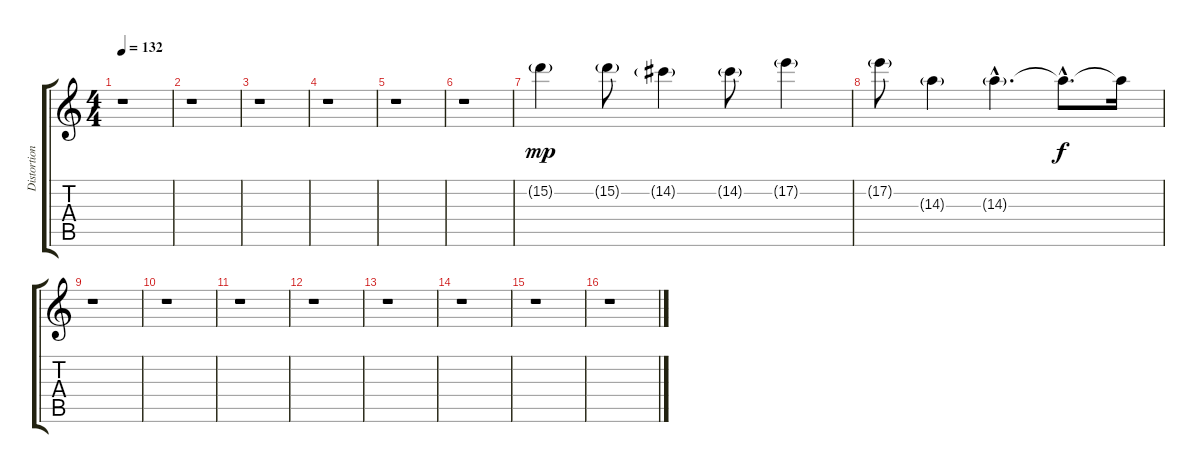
\track ("Distortion" "Distortion") {instrument distortionguitar}
\staff {score tabs}
\tuning (E4 B3 G3 D3 A2 D2) {hide}
\ts (4 4)
\tempo 132
\clef g2
\ks c
r.1{dy f} |
r.1 |
r.1 |
r.1 |
r.1 |
r.1 |
15.2{g}.4{dy mp} 15.2{g}.8 14.2{g}.4 14.2{g}.8 17.2{g}.4 |
17.2{g}.8 14.3{g}.4 14.3{g hac}.4{d} 14.3{hac t}.8{d dy f} 14.3{t}.16 |
r.1 |
r.1 |
r.1 |
r.1 |
r.1 |
r.1 |
r.1 |
r.1
